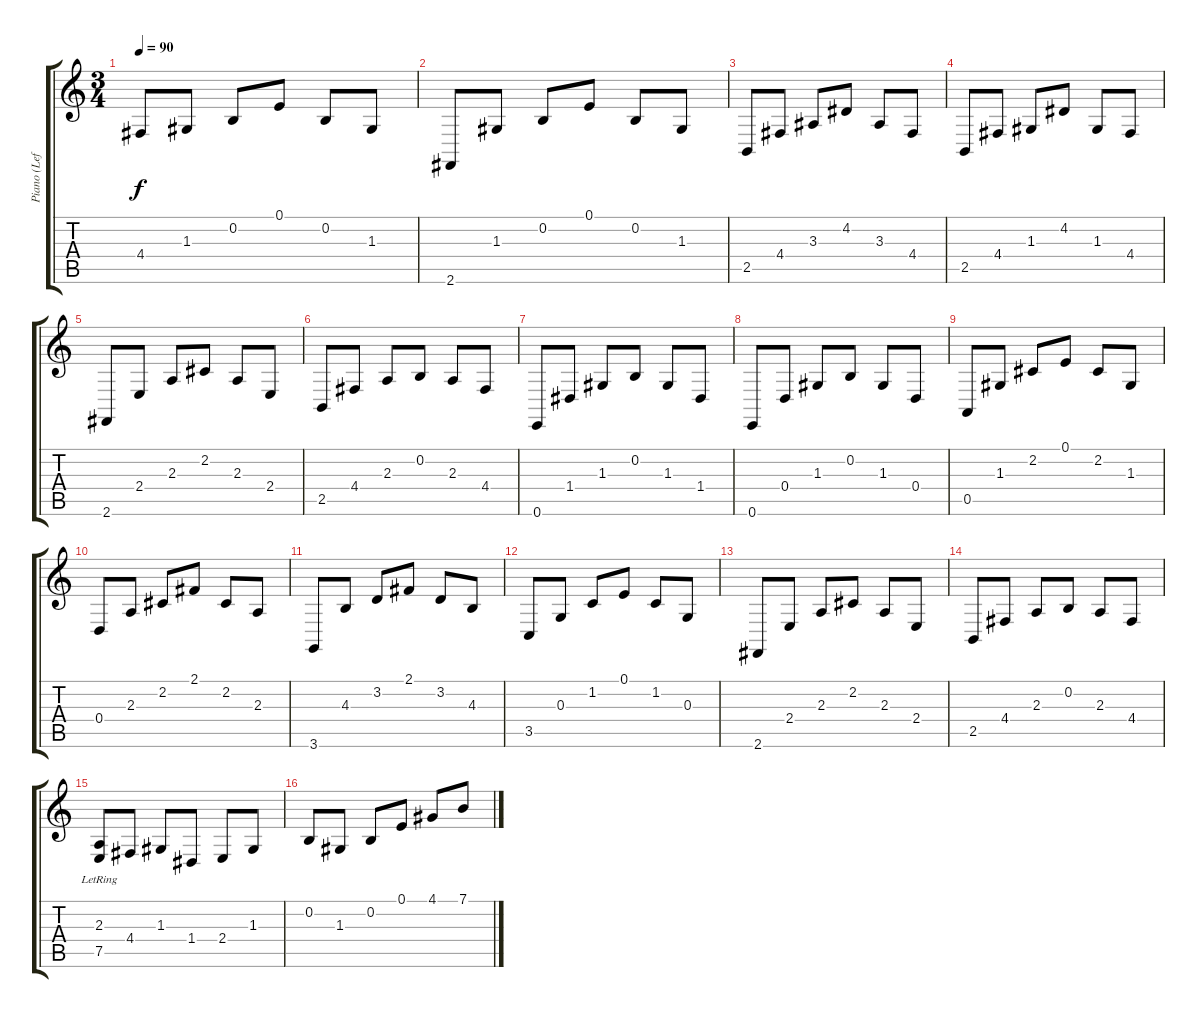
\track ("Piano (Left Hand)" "Piano (Lef") {instrument acousticgrandpiano}
\staff {score tabs}
\tuning (E4 B3 G3 D3 A2 E2) {hide}
\ts (3 4)
\tempo 90
\clef g2
\ks c
4.4.8{dy f} 1.3.8 0.2.8 0.1.8 0.2.8 1.3.8 |
2.6.8 1.3.8 0.2.8 0.1.8 0.2.8 1.3.8 |
2.5.8 4.4.8 3.3.8 4.2.8 3.3.8 4.4.8 |
2.5.8 4.4.8 1.3.8 4.2.8 1.3.8 4.4.8 |
2.6.8 2.4.8 2.3.8 2.2.8 2.3.8 2.4.8 |
2.5.8 4.4.8 2.3.8 0.2.8 2.3.8 4.4.8 |
0.6.8 1.4.8 1.3.8 0.2.8 1.3.8 1.4.8 |
0.6.8 0.4.8 1.3.8 0.2.8 1.3.8 0.4.8 |
0.5.8 1.3.8 2.2.8 0.1.8 2.2.8 1.3.8 |
0.4.8 2.3.8 2.2.8 2.1.8 2.2.8 2.3.8 |
3.6.8 4.3.8 3.2.8 2.1.8 3.2.8 4.3.8 |
3.5.8 0.3.8 1.2.8 0.1.8 1.2.8 0.3.8 |
2.6.8 2.4.8 2.3.8 2.2.8 2.3.8 2.4.8 |
2.5.8 4.4.8 2.3.8 0.2.8 2.3.8 4.4.8 |
(2.3 7.5{lr}).8 4.4.8 1.3.8 1.4.8 2.4.8 1.3.8 |
0.2.8 1.3.8 0.2.8 0.1.8 4.1.8 7.1.8
